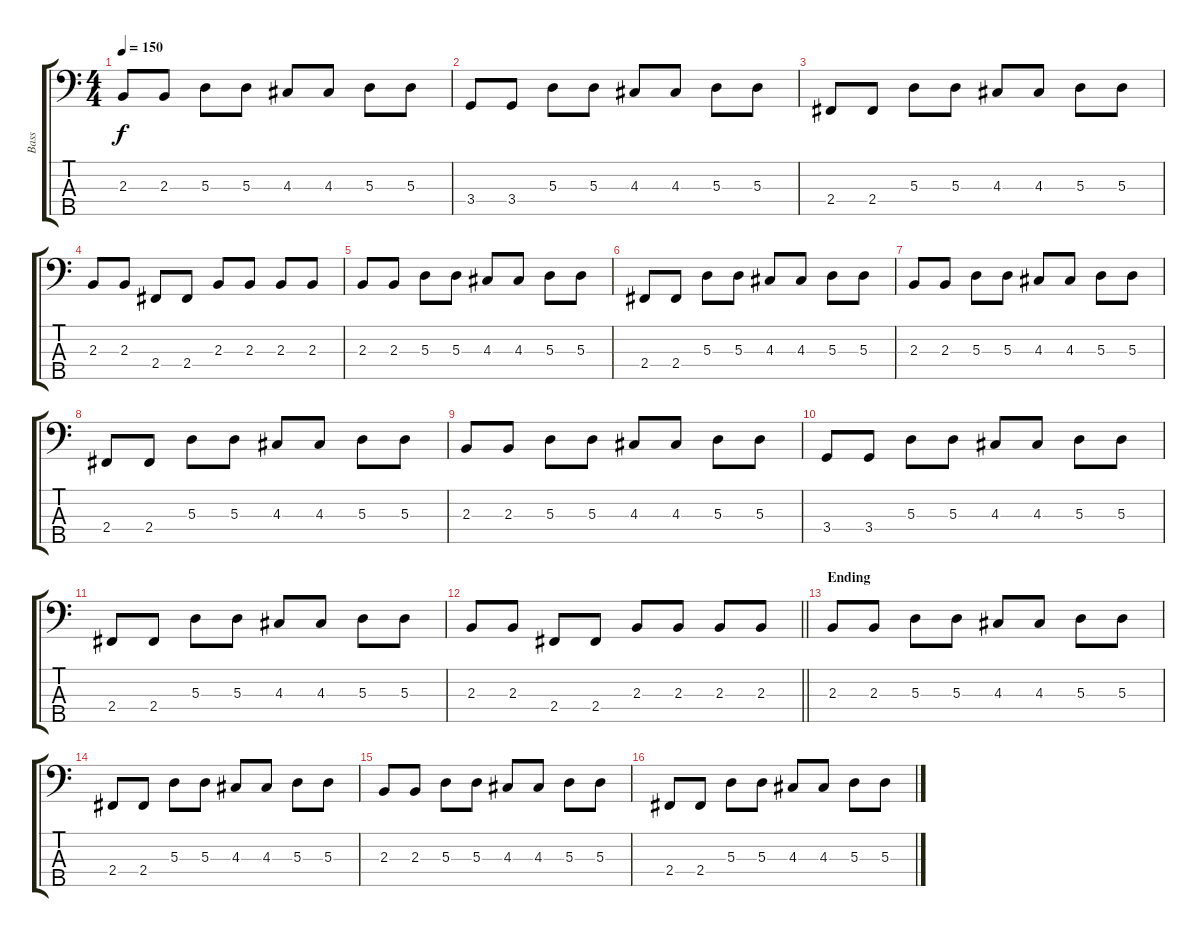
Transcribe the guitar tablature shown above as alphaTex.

\track ("Bass" "Bass") {instrument electricbasspick}
\staff {score tabs}
\tuning (G2 D2 A1 E1 B0) {hide}
\ts (4 4)
\tempo 150
\clef f4
\ks c
2.3.8{dy f} 2.3.8 5.3.8 5.3.8 4.3.8 4.3.8 5.3.8 5.3.8 |
3.4.8 3.4.8 5.3.8 5.3.8 4.3.8 4.3.8 5.3.8 5.3.8 |
2.4.8 2.4.8 5.3.8 5.3.8 4.3.8 4.3.8 5.3.8 5.3.8 |
2.3.8 2.3.8 2.4.8 2.4.8 2.3.8 2.3.8 2.3.8 2.3.8 |
2.3.8 2.3.8 5.3.8 5.3.8 4.3.8 4.3.8 5.3.8 5.3.8 |
2.4.8 2.4.8 5.3.8 5.3.8 4.3.8 4.3.8 5.3.8 5.3.8 |
2.3.8 2.3.8 5.3.8 5.3.8 4.3.8 4.3.8 5.3.8 5.3.8 |
2.4.8 2.4.8 5.3.8 5.3.8 4.3.8 4.3.8 5.3.8 5.3.8 |
2.3.8 2.3.8 5.3.8 5.3.8 4.3.8 4.3.8 5.3.8 5.3.8 |
3.4.8 3.4.8 5.3.8 5.3.8 4.3.8 4.3.8 5.3.8 5.3.8 |
2.4.8 2.4.8 5.3.8 5.3.8 4.3.8 4.3.8 5.3.8 5.3.8 |
\barLineRight lightlight
2.3.8 2.3.8 2.4.8 2.4.8 2.3.8 2.3.8 2.3.8 2.3.8 |
\section ("" "Ending")
2.3.8 2.3.8 5.3.8 5.3.8 4.3.8 4.3.8 5.3.8 5.3.8 |
2.4.8 2.4.8 5.3.8 5.3.8 4.3.8 4.3.8 5.3.8 5.3.8 |
2.3.8 2.3.8 5.3.8 5.3.8 4.3.8 4.3.8 5.3.8 5.3.8 |
2.4.8 2.4.8 5.3.8 5.3.8 4.3.8 4.3.8 5.3.8 5.3.8
